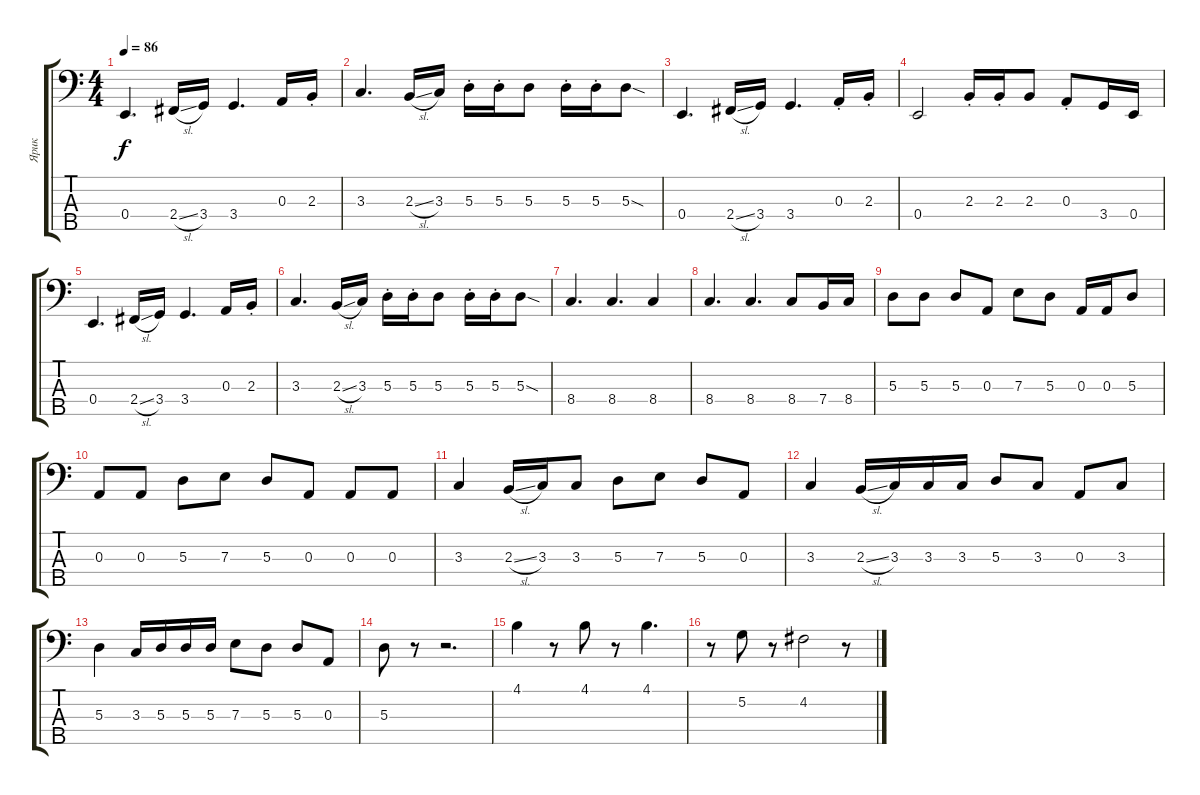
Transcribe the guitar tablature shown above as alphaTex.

\track ("Ярик" "Ярик") {instrument electricbassfinger}
\staff {score tabs}
\tuning (G2 D2 A1 E1 B0) {hide}
\ts (4 4)
\tempo 86
\clef f4
\ks c
0.4.4{d dy f} 2.4{sl}.16 3.4.16 3.4.4{d} 0.3.16 2.3{st}.16 |
3.3.4{d} 2.3{sl}.16 3.3.16 5.3{st}.16 5.3{st}.16 5.3.8 5.3{st}.16 5.3{st}.16 5.3{sod}.8 |
0.4.4{d} 2.4{sl}.16 3.4.16 3.4.4{d} 0.3{st}.16 2.3{st}.16 |
0.4.2 2.3{st}.16 2.3{st}.16 2.3.8 0.3{st}.8 3.4.16 0.4.16 |
0.4.4{d} 2.4{sl}.16 3.4.16 3.4.4{d} 0.3.16 2.3{st}.16 |
3.3.4{d} 2.3{sl}.16 3.3.16 5.3{st}.16 5.3{st}.16 5.3.8 5.3{st}.16 5.3{st}.16 5.3{sod}.8 |
8.4.4{d} 8.4.4{d} 8.4.4 |
8.4.4{d} 8.4.4{d} 8.4.8 7.4.16 8.4.16 |
5.3.8 5.3.8 5.3.8 0.3.8 7.3.8 5.3.8 0.3.16 0.3.16 5.3.8 |
0.3.8 0.3.8 5.3.8 7.3.8 5.3.8 0.3.8 0.3.8 0.3.8 |
3.3.4 2.3{sl}.16 3.3.16 3.3.8 5.3.8 7.3.8 5.3.8 0.3.8 |
3.3.4 2.3{sl}.16 3.3.16 3.3.16 3.3.16 5.3.8 3.3.8 0.3.8 3.3.8 |
5.3.4 3.3.16 5.3.16 5.3.16 5.3.16 7.3.8 5.3.8 5.3.8 0.3.8 |
5.3.8 r.8 r.2{d} |
4.1.4{volume 12 instrument fretlessbass} r.8 4.1.8 r.8 4.1.4{d} |
r.8 5.2.8 r.8 4.2.2 r.8
